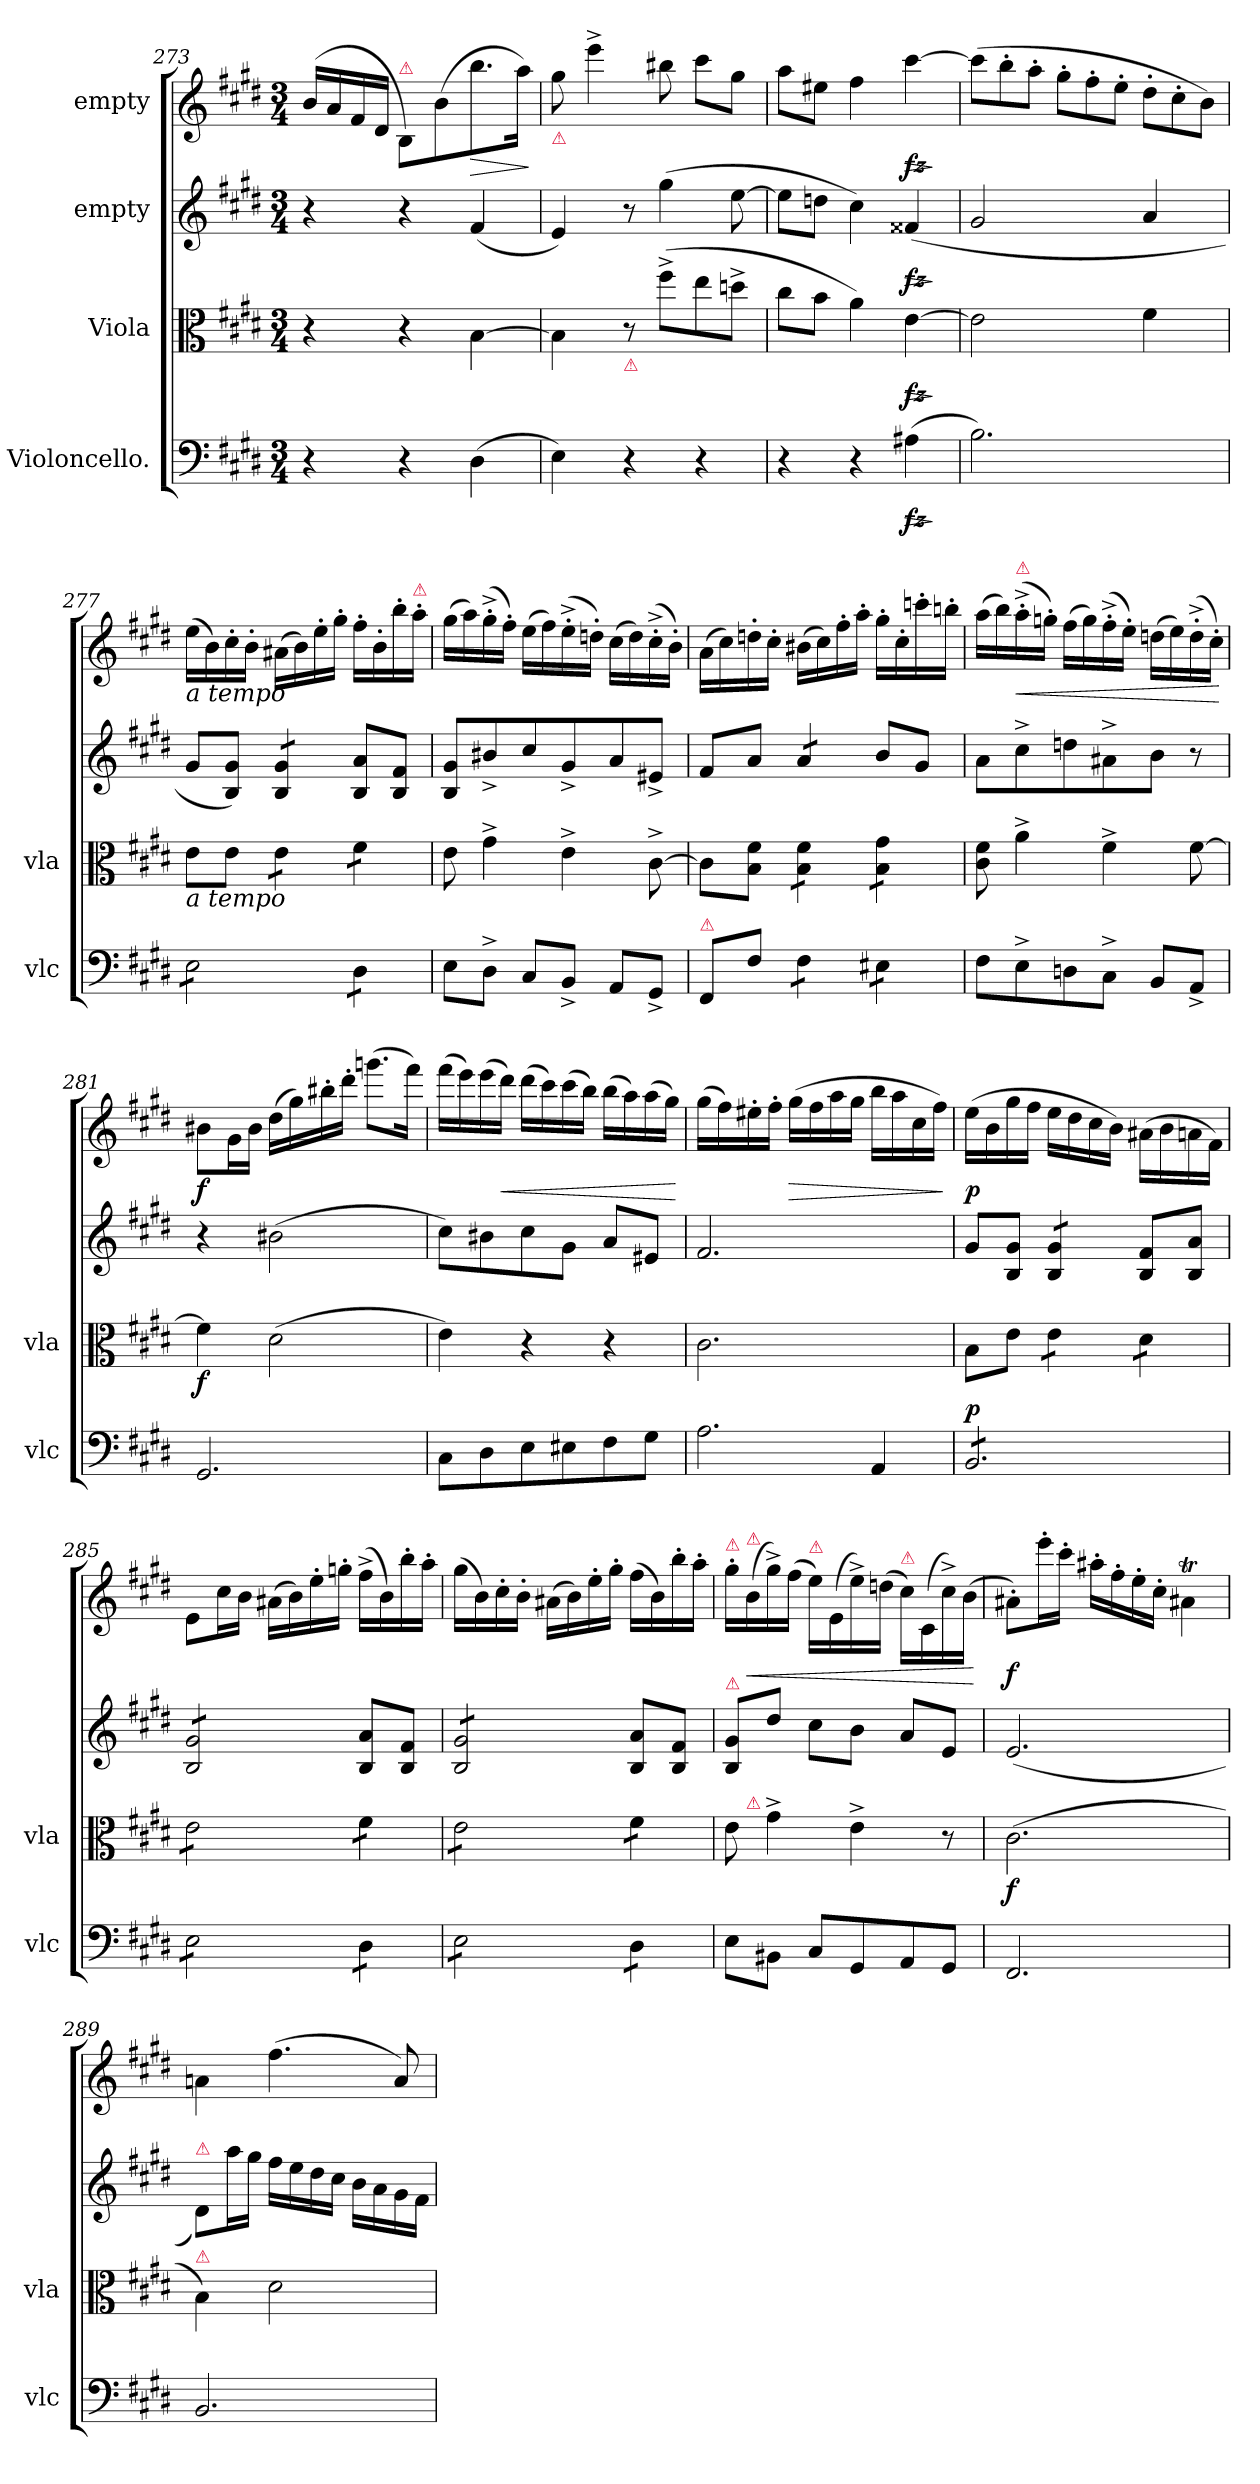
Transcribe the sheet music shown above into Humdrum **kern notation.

**kern	**dynam	**kern	**dynam	**kern	**dynam	**kern	**dynam
*part4	*part4	*part3	*part3	*part2	*part2	*part1	*part1
*staff4	*staff4	*staff3	*staff3	*staff2	*staff2	*staff1	*staff1
*I"Violoncello.	*	*I"Viola	*	*I"empty	*	*I"empty	*
*I'vlc	*	*I'vla	*	*	*	*	*
*clefF4	*	*clefC3	*	*clefG2	*	*clefG2	*
*k[f#c#g#d#]	*	*k[f#c#g#d#]	*	*k[f#c#g#d#]	*	*k[f#c#g#d#]	*
*M3/4	*	*M3/4	*	*M3/4	*	*M3/4	*
=273	=273	=273	=273	=273	=273	=273	=273
4r	.	4r	.	4r	.	(<16b/LL	.
.	.	.	.	.	.	16a/	.
.	.	.	.	.	.	16f#/	.
.	.	.	.	.	.	16d#/JJ	.
!	!	!	!	!	!	!LO:TX:a:color=crimson:t=⚠	!
4r	.	4r	.	4r	.	8B/L)	.
.	.	.	.	.	.	(8b\	.
!	!	!	!	!	!	!	!LO:HP:b
(4D#\	.	[4B\	.	(4f#/	.	8.bb\	>
.	.	.	.	.	.	16aa\Jk)	.
.	.	.	.	.	.	.	]
=274	=274	=274	=274	=274	=274	=274	=274
!	!	!	!	!	!	!LO:TX:b:color=crimson:t=⚠	!
4E\)	.	4B\]	.	4e/)	.	8gg#\	.
.	.	.	.	.	.	4eee^\	.
!	!	!LO:TX:b:color=crimson:t=⚠	!	!	!	!	!
4r	.	8r	.	8r	.	.	.
.	.	(8ff#^<\L	.	(4gg#\	.	8bb#X\	.
4r	.	8ee\	.	.	.	8ccc#\L	.
.	.	8ddn^<\J	.	[8ee\	.	8gg#\J	.
=275	=275	=275	=275	=275	=275	=275	=275
4r	.	8cc#\L	.	8ee\L]	.	8aa\L	.
.	.	8b\J	.	8ddn\J	.	8ee#X\J	.
4r	.	4a\)	.	4cc#\)	.	4ff#\	.
!	!LO:HP:b	!	!LO:HP:b	!	!LO:HP:b	!	!LO:HP:b
!	!LO:DY:n=1:b	!	!	!	!	!	!
(4A#X\	> fz	[4e\	> fz	(>4f##X/	> fz	[4ccc#\	> fz
.	]	.	]	.	]	.	]
=276	=276	=276	=276	=276	=276	=276	=276
*	*	*	*	*	*	*Xtuplet	*
2.B\)	.	2e\]	.	2g#/	.	(12ccc#\L]	.
.	.	.	.	.	.	12bb'\	.
.	.	.	.	.	.	12aa'\J	.
.	.	.	.	.	.	12gg#'\L	.
.	.	.	.	.	.	12ff#'\	.
.	.	.	.	.	.	12ee'\J	.
.	.	4f#\	.	4a/	.	12dd#'\L	.
.	.	.	.	.	.	12cc#'\	.
.	.	.	.	.	.	12b\J)	.
=277	=277	=277	=277	=277	=277	=277	=277
!	!	!	!	!	!	!LO:TX:b:i:t=a tempo	!
!	!	!LO:TX:b:i:t=a tempo	!	!	!	!	!
*tremolo	*	*	*	*	*	*	*
8E\L	.	8e\L	.	8g#/L	.	(16ee\LL	.
.	.	.	.	.	.	16b\)	.
8E\	.	8e\J	.	8B/ 8g#/J)	.	16cc#'\	.
.	.	.	.	.	.	16b'\JJ	.
*	*	*tremolo	*	*	*	*	*
*	*	*	*	*tremolo	*	*	*
8E\	.	8e\L	.	8B/ 8g#/L	.	(16a#X\LL	.
.	.	.	.	.	.	16b\)	.
8E\J	.	8e\J	.	8B/ 8g#/J	.	16ee'\	.
*	*	*	*	*Xtremolo	*	*	*
.	.	.	.	.	.	16gg#'\JJ	.
8D#\L	.	8f#\L	.	8B/ 8a/L	.	16ff#'\LL	.
.	.	.	.	.	.	16b'\	.
8D#\J	.	8f#\J	.	8B/ 8f#/J	.	16bb'\	.
*	*	*Xtremolo	*	*	*	*	*
*Xtremolo	*	*	*	*	*	*	*
!	!	!	!	!	!	!LO:TX:a:color=crimson:t=⚠	!
.	.	.	.	.	.	16aa'\JJ	.
=278	=278	=278	=278	=278	=278	=278	=278
8E\L	.	8e\	.	8B/ 8g#/L	.	(16gg#\LL	.
.	.	.	.	.	.	16aa\)	.
8D#^\J	.	4g#^<\	.	8b#X^/	.	(16gg#'^<\	.
.	.	.	.	.	.	16ff#'\JJ)	.
8C#/L	.	.	.	8cc#/	.	(16ee\LL	.
.	.	.	.	.	.	16ff#\)	.
8BB^>/J	.	4e^<\	.	8g#^/	.	(16ee'^<\	.
.	.	.	.	.	.	16ddn'\JJ)	.
8AA/L	.	.	.	8a/	.	(16cc#\LL	.
.	.	.	.	.	.	16dd\)	.
8GG#^>/J	.	[8c#^<\	.	8e#X^/J	.	(16cc#'^<\	.
.	.	.	.	.	.	16b'\JJ)	.
=279	=279	=279	=279	=279	=279	=279	=279
!LO:TX:a:color=crimson:t=⚠	!	!	!	!	!	!	!
8FF#/L	.	8c#\L]	.	8f#/L	.	(16a\LL	.
.	.	.	.	.	.	16cc#\)	.
8F#\J	.	8B\ 8f#\J	.	8a/J	.	16ddn'\	.
.	.	.	.	.	.	16cc#'\JJ	.
*tremolo	*	*	*	*	*	*	*
*	*	*tremolo	*	*	*	*	*
*	*	*	*	*tremolo	*	*	*
8F#\L	.	8B\ 8f#\L	.	8a/L	.	(16b#X\LL	.
.	.	.	.	.	.	16cc#\)	.
8F#\J	.	8B\ 8f#\J	.	8a/J	.	16ff#'\	.
*	*	*	*	*Xtremolo	*	*	*
.	.	.	.	.	.	16aa'\JJ	.
8E#X\L	.	8B\ 8g#\L	.	8b/L	.	16gg#'\LL	.
.	.	.	.	.	.	16cc#'\	.
8E#X\J	.	8B\ 8g#\J	.	8g#/J	.	16cccn'\	.
*	*	*Xtremolo	*	*	*	*	*
*Xtremolo	*	*	*	*	*	*	*
.	.	.	.	.	.	16bbn'\JJ	.
=280	=280	=280	=280	=280	=280	=280	=280
8F#\L	.	8c#\ 8f#\	.	8a\L	.	(16aa\LL	.
.	.	.	.	.	.	16bb\)	.
!	!	!	!	!	!	!LO:TX:a:color=crimson:t=⚠	!
!	!	!	!	!	!	!	!LO:HP:b
8E^\	.	4a^<\	.	8cc#^<\	.	(16aa'^<\	<
.	.	.	.	.	.	16ggn'\JJ)	.
8Dn\	.	.	.	8ddn\	.	(16ff#\LL	.
.	.	.	.	.	.	16gg\)	.
8C#^\J	.	4f#^<\	.	8a#X^<\	.	(16ff#'^<\	.
.	.	.	.	.	.	16ee'\JJ)	.
8BB/L	.	.	.	8b\J	.	(16ddn\LL	.
.	.	.	.	.	.	16ee\)	.
8AA^>/J	.	[8f#\	.	8r	.	(16dd'^<\	.
.	.	.	.	.	.	16cc#'\JJ)	.
.	.	.	.	.	.	.	[
=281	=281	=281	=281	=281	=281	=281	=281
2.GG#/	.	4f#\]	f	4r	.	8b#X\L	f
.	.	.	.	.	.	16g#\L	.
.	.	.	.	.	.	16b#\JJ	.
.	.	(2d#\	.	(2b#X\	.	(16dd#\LL	.
.	.	.	.	.	.	16gg#\)	.
.	.	.	.	.	.	16bb#X'\	.
.	.	.	.	.	.	16ddd#'\JJ	.
.	.	.	.	.	.	(8.gggn\L	.
.	.	.	.	.	.	16fff#\Jk)	.
=282	=282	=282	=282	=282	=282	=282	=282
8C#\L	.	4e\)	.	8cc#\L)	.	(16fff#\LL	.
.	.	.	.	.	.	16eee\)	.
8D#\	.	.	.	8b#X\	.	(16eee\	.
!	!	!	!	!	!	!	!LO:HP:b
.	.	.	.	.	.	16ddd#\JJ)	<
8E\	.	4r	.	8cc#\	.	(16ddd#\LL	.
.	.	.	.	.	.	16ccc#\)	.
8E#X\	.	.	.	8g#\J	.	(16ccc#\	.
.	.	.	.	.	.	16bb\JJ)	.
8F#\	.	4r	.	8a/L	.	(16bb\LL	.
.	.	.	.	.	.	16aa\)	.
8G#\J	.	.	.	8e#X/J	.	(16aa\	.
.	.	.	.	.	.	16gg#\JJ)	.
.	.	.	.	.	.	.	[
=283	=283	=283	=283	=283	=283	=283	=283
!LO:N:vis=2.	!	!	!	!	!	!	!
2A\	.	2.c#\	.	2.f#/	.	(16gg#\LL	.
.	.	.	.	.	.	16ff#\)	.
.	.	.	.	.	.	16ee#X'\	.
.	.	.	.	.	.	16ff#'\JJ	.
!	!	!	!	!	!	!	!LO:HP:b
.	.	.	.	.	.	(16gg#\LL	>
.	.	.	.	.	.	16ff#\	.
.	.	.	.	.	.	16aa\	.
.	.	.	.	.	.	16gg#\JJ	.
4AA/	.	.	.	.	.	16bb\LL	.
.	.	.	.	.	.	16aa\	.
.	.	.	.	.	.	16cc#\	.
.	.	.	.	.	.	16ff#\JJ)	.
.	.	.	.	.	.	.	]
=284	=284	=284	=284	=284	=284	=284	=284
!	!LO:DY:a	!	!	!	!	!	!
*tremolo	*	*	*	*	*	*	*
8BB/L	p	8B\L	.	8g#/L	.	(16ee\LL	p
.	.	.	.	.	.	16b\	.
8BB/	.	8e\J	.	8B/ 8g#/J	.	16gg#\	.
.	.	.	.	.	.	16ff#\JJ	.
*	*	*tremolo	*	*	*	*	*
*	*	*	*	*tremolo	*	*	*
8BB/	.	8e\L	.	8B/ 8g#/L	.	16ee\LL	.
.	.	.	.	.	.	16dd#\	.
8BB/	.	8e\J	.	8B/ 8g#/J	.	16cc#\	.
*	*	*	*	*Xtremolo	*	*	*
.	.	.	.	.	.	16b\JJ)	.
8BB/	.	8d#\L	.	8B/ 8f#/L	.	(16a#X\LL	.
.	.	.	.	.	.	16b\	.
8BB/J	.	8d#\J	.	8B/ 8a/J	.	16an\	.
.	.	.	.	.	.	16f#\JJ)	.
=285	=285	=285	=285	=285	=285	=285	=285
*	*	*	*	*tremolo	*	*	*
8E\L	.	8e\L	.	8B/ 8g#/L	.	8e\L	.
8E\	.	8e\	.	8B/ 8g#/	.	16cc#\L	.
.	.	.	.	.	.	16b\JJ	.
8E\	.	8e\	.	8B/ 8g#/	.	(16a#X\LL	.
.	.	.	.	.	.	16b\)	.
8E\J	.	8e\J	.	8B/ 8g#/J	.	16ee'\	.
*	*	*	*	*Xtremolo	*	*	*
.	.	.	.	.	.	16ggn'\JJ	.
8D#\L	.	8f#\L	.	8B/ 8a/L	.	(16ff#^<\LL	.
.	.	.	.	.	.	16b\)	.
8D#\J	.	8f#\J	.	8B/ 8f#/J	.	16bb'\	.
.	.	.	.	.	.	16aa'\JJ	.
=286	=286	=286	=286	=286	=286	=286	=286
*	*	*	*	*tremolo	*	*	*
8E\L	.	8e\L	.	8B/ 8g#/L	.	(16gg#\LL	.
.	.	.	.	.	.	16b\)	.
8E\	.	8e\	.	8B/ 8g#/	.	16cc#'\	.
.	.	.	.	.	.	16b'\JJ	.
8E\	.	8e\	.	8B/ 8g#/	.	(16a#X\LL	.
.	.	.	.	.	.	16b\)	.
8E\J	.	8e\J	.	8B/ 8g#/J	.	16ee'\	.
*	*	*	*	*Xtremolo	*	*	*
.	.	.	.	.	.	16gg#'\JJ	.
8D#\L	.	8f#\L	.	8B/ 8a/L	.	(16ff#\LL	.
.	.	.	.	.	.	16b\)	.
8D#\J	.	8f#\J	.	8B/ 8f#/J	.	16bb'\	.
*	*	*Xtremolo	*	*	*	*	*
*Xtremolo	*	*	*	*	*	*	*
.	.	.	.	.	.	16aa'\JJ	.
=287	=287	=287	=287	=287	=287	=287	=287
!	!	!	!	!	!	!LO:TX:a:color=crimson:t=⚠	!
!	!	!	!	!LO:TX:a:color=crimson:t=⚠	!	!	!
*	*	*^	*	*	*	*	*
8E\L	.	8e\	16ryy	.	8B/ 8g#/L	.	16gg#'\LL	.
!	!	!	!	!	!	!	!LO:TX:a:color=crimson:t=⚠	!
!	!	!	!LO:TX:a:color=crimson:t=⚠	!	!	!	!	!
!	!	!	!	!	!	!	!	!LO:HP:b
.	.	.	2ryy	.	.	.	(16b/	<
8BB#X\J	.	4g#^<\	.	.	8dd#\J	.	16gg#^<\)	.
.	.	.	.	.	.	.	(16ff#\JJ	.
!	!	!	!	!	!	!	!LO:TX:a:color=crimson:t=⚠	!
8C#/L	.	.	.	.	8cc#\L	.	16ee\LL)	.
.	.	.	.	.	.	.	(16e/	.
8GG#/	.	4e^<\	.	.	8b\J	.	16ee^<\)	.
.	.	.	.	.	.	.	(16ddn\JJ	.
!	!	!	!	!	!	!	!LO:TX:a:color=crimson:t=⚠	!
8AA/	.	.	.	.	8a/L	.	16cc#\LL)	.
.	.	.	8.ryy	.	.	.	(16c#/	.
8GG#/J	.	8r	.	.	8e/J	.	16cc#^<\)	.
.	.	.	.	.	.	.	(16b\JJ	.
.	.	.	.	.	.	.	.	[
*	*	*v	*v	*	*	*	*	*
=288	=288	=288	=288	=288	=288	=288	=288
2.FF#/	.	(2.c#\	f	(<2.e/	.	8a#X'\L)	f
.	.	.	.	.	.	16eee'\L	.
.	.	.	.	.	.	16ccc#'\JJ	.
.	.	.	.	.	.	16aa#X'\LL	.
.	.	.	.	.	.	16ff#'\	.
.	.	.	.	.	.	16ee'\	.
.	.	.	.	.	.	16cc#'\JJ	.
.	.	.	.	.	.	4a#Xt\	.
=289	=289	=289	=289	=289	=289	=289	=289
!	!	!	!	!LO:TX:a:color=crimson:t=⚠	!	!	!
!	!	!LO:TX:a:color=crimson:t=⚠	!	!	!	!	!
2.BB/	.	4B\)	.	8d#/L)	.	4an\	.
.	.	.	.	16aa\L	.	.	.
.	.	.	.	16gg#\JJ	.	.	.
.	.	2d#\	.	16ff#\LL	.	(4.ff#\	.
.	.	.	.	16ee\	.	.	.
.	.	.	.	16dd#\	.	.	.
.	.	.	.	16cc#\JJ	.	.	.
.	.	.	.	16b\LL	.	.	.
.	.	.	.	16a\	.	.	.
.	.	.	.	16g#\	.	8a/)	.
.	.	.	.	16f#\JJ	.	.	.
=	=	=	=	=	=	=	=
*-	*-	*-	*-	*-	*-	*-	*-
